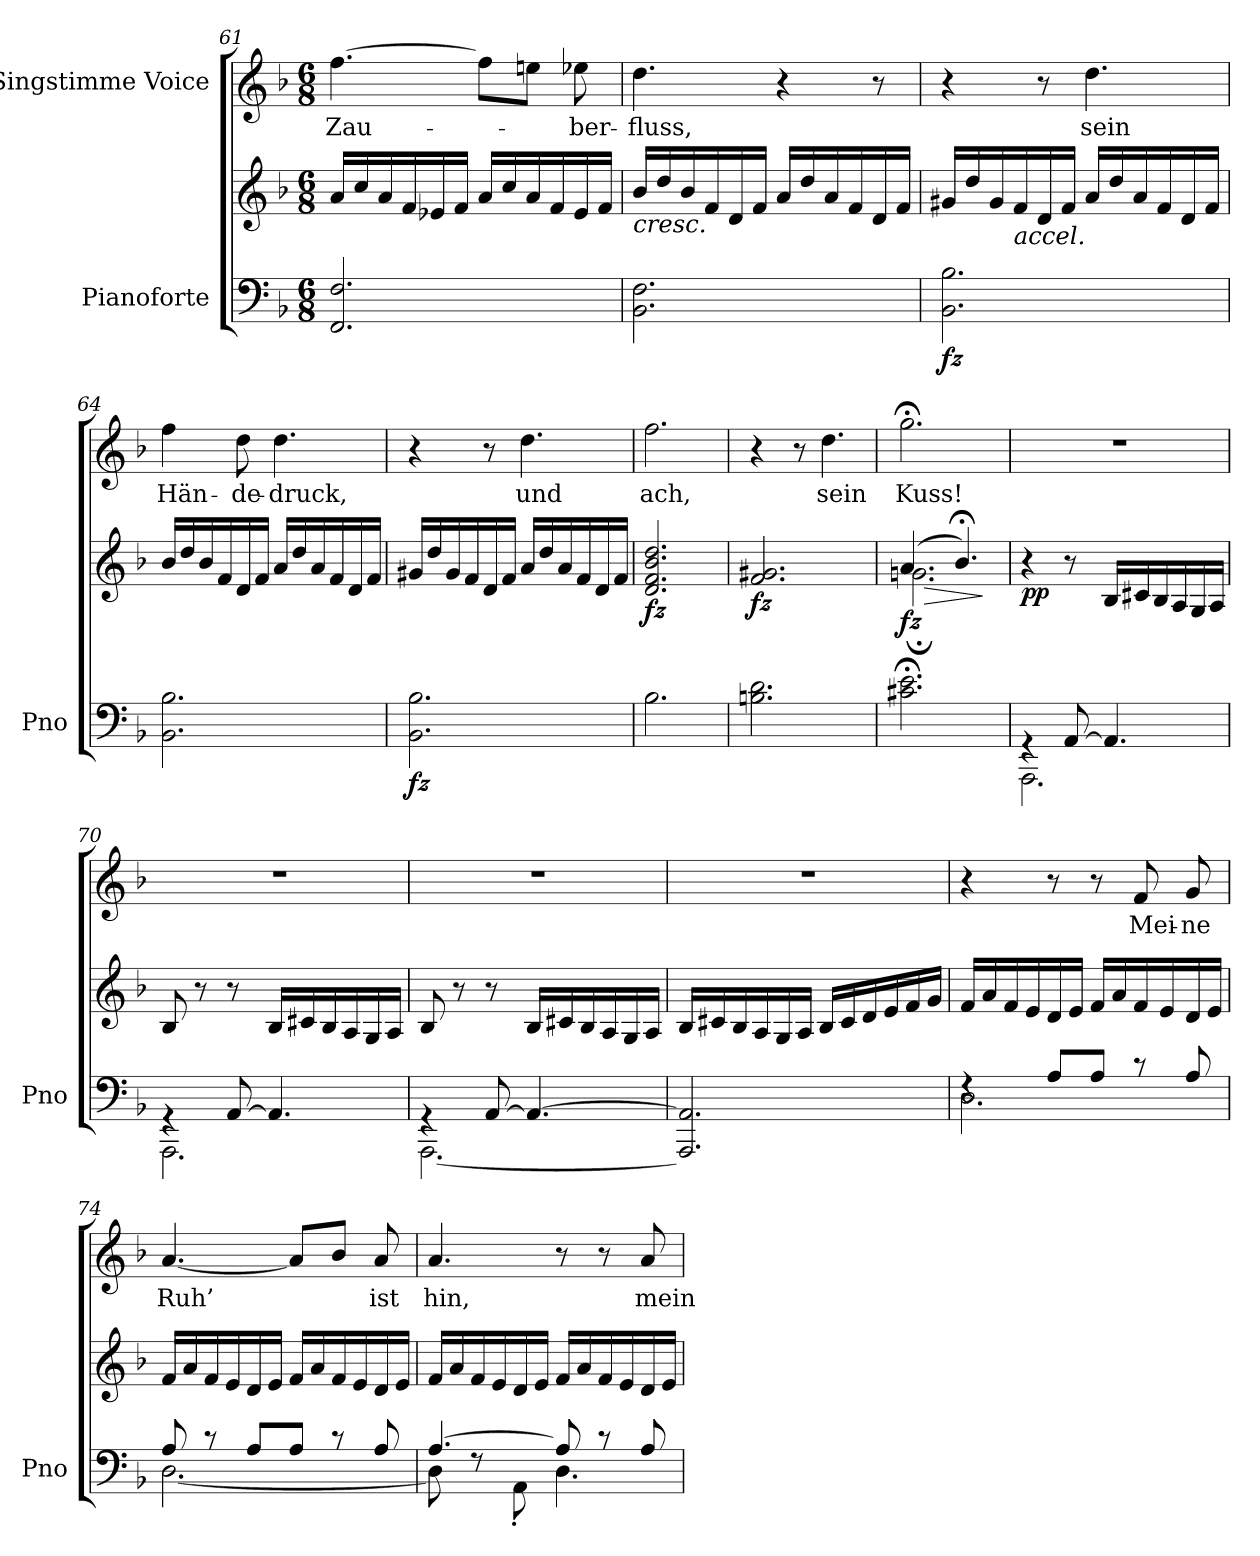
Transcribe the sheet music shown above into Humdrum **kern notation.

**kern	**kern	**dynam	**kern	**text
*part2	*part2	*part2	*part1	*part1
*staff3	*staff2	*staff2/3	*staff1	*staff1
*I"Pianoforte	*	*	*I"Singstimme Voice	*
*I'Pno	*	*	*	*
!!LO:LB:g=z
*clefF4	*clefG2	*	*clefG2	*
*k[b-]	*k[b-]	*	*k[b-]	*
*M6/8	*M6/8	*	*M6/8	*
=61	=61	=61	=61	=61
!	!	!	!	!LO:LY:b
2.FF/ 2.F/	16a/LL	.	[4.ff\	Zau-
.	16cc/	.	.	.
.	16a/	.	.	.
.	16f/	.	.	.
.	16e-X/	.	.	.
.	16f/JJ	.	.	.
.	16a/LL	.	8ff\L]	.
.	16cc/	.	.	.
.	16a/	.	8een\J	.
.	16f/	.	.	.
!	!	!	!	!LO:LY:b
.	16e-/	.	8ee-X\	-ber-
.	16f/JJ	.	.	.
=62	=62	=62	=62	=62
!	!LO:TX:b:i:t=cresc.	!	!	!
!	!	!	!	!LO:LY:b
2.BB-\ 2.F\	16b-/LL	.	4.dd\	-fluss,
.	16dd/	.	.	.
.	16b-/	.	.	.
.	16f/	.	.	.
.	16d/	.	.	.
.	16f/JJ	.	.	.
.	16a/LL	.	4r	.
.	16dd/	.	.	.
.	16a/	.	.	.
.	16f/	.	.	.
.	16d/	.	8r	.
.	16f/JJ	.	.	.
=63	=63	=63	=63	=63
!	!	!LO:DY:b=2	!	!
2.BB-\ 2.B-\	16g#X/LL	fz	4r	.
.	16dd/	.	.	.
.	16g#/	.	.	.
!	!LO:TX:b:i:t=accel.	!	!	!
.	16f/	.	.	.
.	16d/	.	8r	.
.	16f/JJ	.	.	.
!	!	!	!	!LO:LY:b
.	16a/LL	.	4.dd\	sein
.	16dd/	.	.	.
.	16a/	.	.	.
.	16f/	.	.	.
.	16d/	.	.	.
.	16f/JJ	.	.	.
=64	=64	=64	=64	=64
!	!	!LO:DY:b=2	!	!LO:LY:b
!	!	!LO:DY:n=1:b	!	!
2.BB-\ 2.B-\	16b-/LL	fz ff	4ff\	Hän-
.	16dd/	.	.	.
.	16b-/	.	.	.
.	16f/	.	.	.
!	!	!	!	!LO:LY:b
.	16d/	.	8dd\	-de-
.	16f/JJ	.	.	.
!	!	!	!	!LO:LY:b
.	16a/LL	.	4.dd\	-druck,
.	16dd/	.	.	.
.	16a/	.	.	.
.	16f/	.	.	.
.	16d/	.	.	.
.	16f/JJ	.	.	.
!!LO:LB:g=z
=65	=65	=65	=65	=65
!	!	!LO:DY:b=2	!	!
2.BB-\ 2.B-\	16g#X/LL	fz	4r	.
.	16dd/	.	.	.
.	16g#/	.	.	.
.	16f/	.	.	.
.	16d/	.	8r	.
.	16f/JJ	.	.	.
!	!	!	!	!LO:LY:b
.	16a/LL	.	4.dd\	und
.	16dd/	.	.	.
.	16a/	.	.	.
.	16f/	.	.	.
.	16d/	.	.	.
.	16f/JJ	.	.	.
=66	=66	=66	=66	=66
!	!	!LO:DY:b	!	!LO:LY:b
2.B-\	2.d/ 2.f/ 2.b-/ 2.dd/	fz	2.ff\	ach,
=67	=67	=67	=67	=67
!	!	!LO:DY:b	!	!
2.Bn\ 2.d\	2.f/ 2.g#X/	fz	4r	.
.	.	.	8r	.
!	!	!	!	!LO:LY:b
.	.	.	4.dd\	sein
=68	=68	=68	=68	=68
!	!	!LO:HP:b	!	!LO:LY:b
*	*^	*	*	*
!	!	!	!LO:DY:n=1:b	!	!
2.c#X\; 2.e\;	(>4.a/	2.gn;\	> fz	2.gg;<\	Kuss!
.	4.b-;</)	.	.	.	.
*	*v	*v	*	*	*
.	.	]	.	.
=69	=69	=69	=69	=69
*^	*	*	*	*
!	!	!	!LO:DY:b	!	!
4rGG	2.AAA\	4r	pp	2.r	.
[8AA/	.	8r	.	.	.
4.AA/]	.	16B-/LL	.	.	.
.	.	16c#X/	.	.	.
.	.	16B-/	.	.	.
.	.	16A/	.	.	.
.	.	16G/	.	.	.
.	.	16A/JJ	.	.	.
=70	=70	=70	=70	=70	=70
4rGG	2.AAA\	8B-/	.	2.r	.
.	.	8r	.	.	.
[8AA/	.	8r	.	.	.
4.AA/]	.	16B-/LL	.	.	.
.	.	16c#X/	.	.	.
.	.	16B-/	.	.	.
.	.	16A/	.	.	.
.	.	16G/	.	.	.
.	.	16A/JJ	.	.	.
=71	=71	=71	=71	=71	=71
4rGG	[2.AAA\	8B-/	.	2.r	.
.	.	8r	.	.	.
[8AA/	.	8r	.	.	.
4.AA/_	.	16B-/LL	.	.	.
.	.	16c#X/	.	.	.
.	.	16B-/	.	.	.
.	.	16A/	.	.	.
.	.	16G/	.	.	.
.	.	16A/JJ	.	.	.
*v	*v	*	*	*	*
!!LO:LB:g=z
=72	=72	=72	=72	=72
2.AAA/] 2.AA/]	16B-/LL	.	2.r	.
.	16c#X/	.	.	.
.	16B-/	.	.	.
.	16A/	.	.	.
.	16G/	.	.	.
.	16A/JJ	.	.	.
.	16B-/LL	.	.	.
.	16c#/	.	.	.
.	16d/	.	.	.
.	16e/	.	.	.
.	16f/	.	.	.
.	16g/JJ	.	.	.
=73	=73	=73	=73	=73
*^	*	*	*	*
4rF	2.D\	16f/LL	.	4r	.
.	.	16a/	.	.	.
.	.	16f/	.	.	.
.	.	16e/	.	.	.
8A/L	.	16d/	.	8r	.
.	.	16e/JJ	.	.	.
8A/J	.	16f/LL	.	8r	.
.	.	16a/	.	.	.
!	!	!	!	!	!LO:LY:b
8r	.	16f/	.	8f/	Mei-
.	.	16e/	.	.	.
!	!	!	!	!	!LO:LY:b
8A/	.	16d/	.	8g/	-ne
.	.	16e/JJ	.	.	.
=74	=74	=74	=74	=74	=74
!	!	!	!	!	!LO:LY:b
8A/	[2.D\	16f/LL	.	[4.a/	Ruh’
.	.	16a/	.	.	.
8r	.	16f/	.	.	.
.	.	16e/	.	.	.
8A/L	.	16d/	.	.	.
.	.	16e/JJ	.	.	.
8A/J	.	16f/LL	.	8a/L]	.
.	.	16a/	.	.	.
8r	.	16f/	.	8b-/J	.
.	.	16e/	.	.	.
!	!	!	!	!	!LO:LY:b
8A/	.	16d/	.	8a/	ist
.	.	16e/JJ	.	.	.
=75	=75	=75	=75	=75	=75
!	!	!	!	!	!LO:LY:b
[4.A/	8D\]	16f/LL	.	4.a/	hin,
.	.	16a/	.	.	.
.	8rF	16f/	.	.	.
.	.	16e/	.	.	.
.	8AA'\	16d/	.	.	.
.	.	16e/JJ	.	.	.
8A/]	4.D\	16f/LL	.	8r	.
.	.	16a/	.	.	.
8r	.	16f/	.	8r	.
.	.	16e/	.	.	.
!	!	!	!	!	!LO:LY:b
8A/	.	16d/	.	8a/	mein
.	.	16e/JJ	.	.	.
*v	*v	*	*	*	*
=	=	=	=	=
*-	*-	*-	*-	*-
